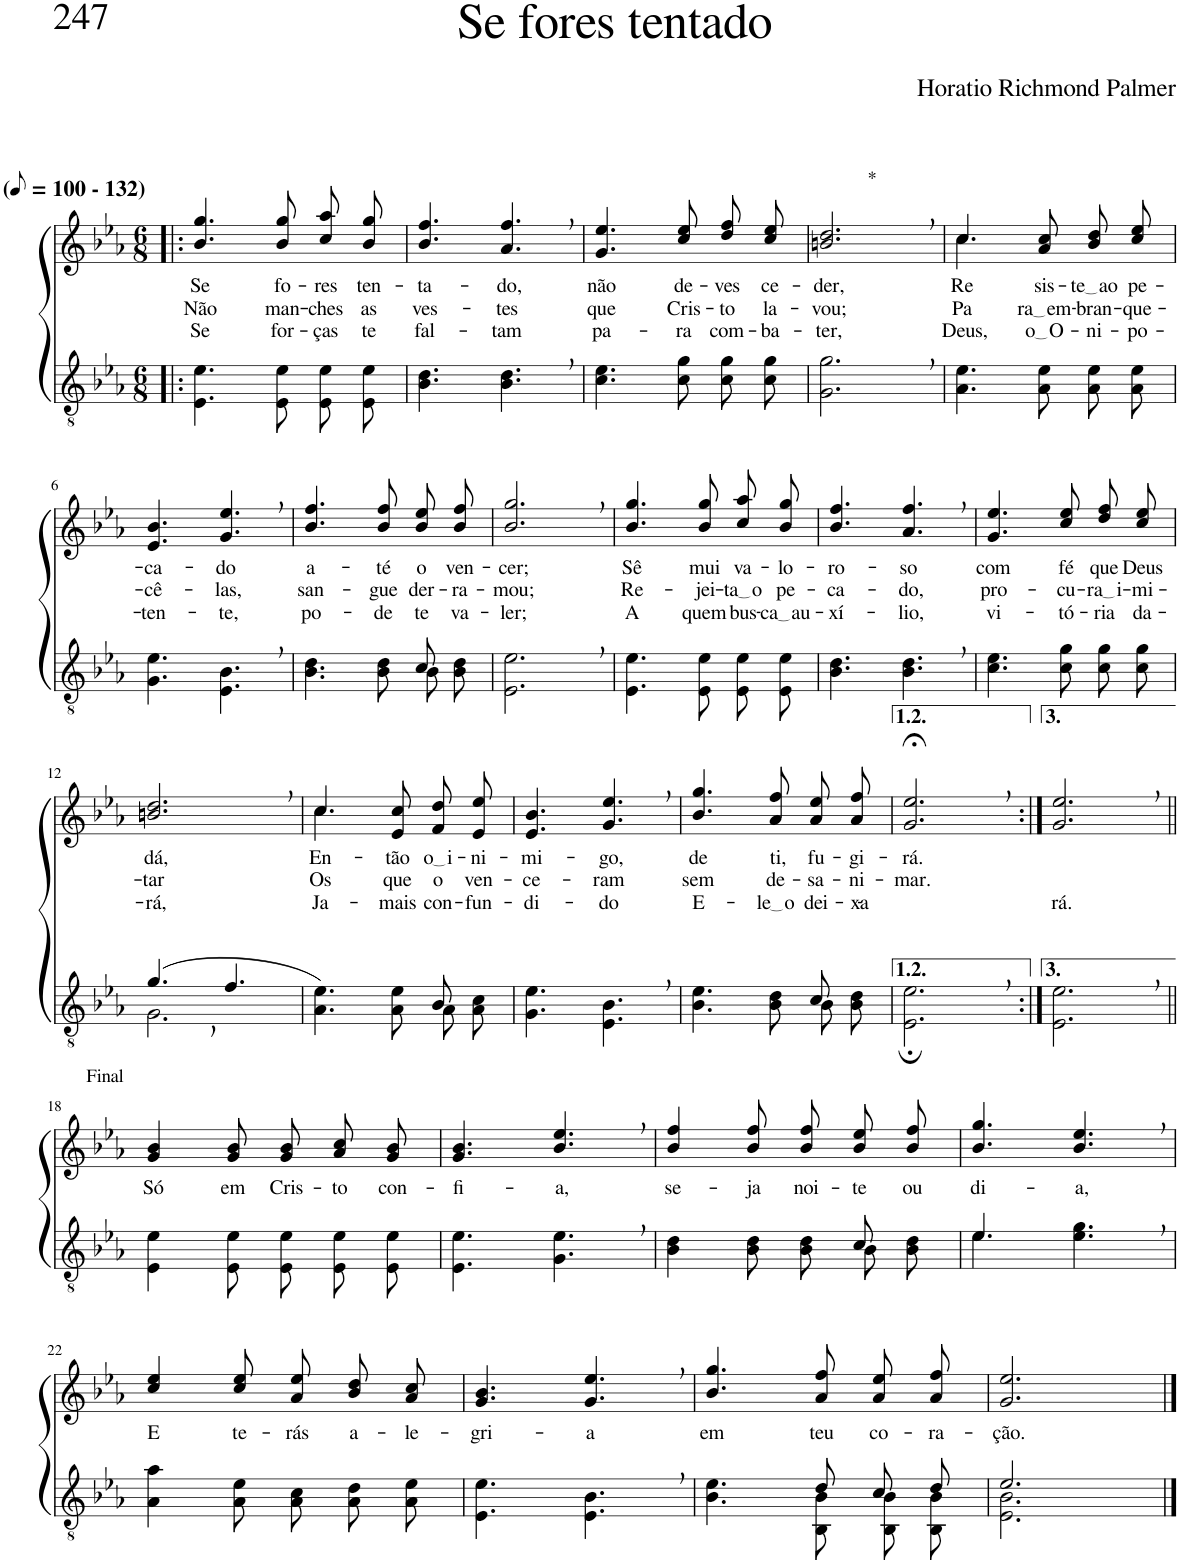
**kern	**kern	**text	**text	**text
*part2	*part1	*part1	*part1	*part1
*staff2	*staff1	*staff1	*staff1	*staff1
*I"Parte III e IV	*I"Parte I e II	*	*	*
*clefGv2	*clefG2	*	*	*
*Trd4c7	*Trd4c7	*	*	*
*k[b-e-a-]	*k[b-e-a-]	*	*	*
*M6/8	*M6/8	*	*	*
*MM50	*MM50	*	*	*
=1!|:	=1!|:	=1!|:	=1!|:	=1!|:
!	!LO:TX:a:B:t=(	!	!	!
!	!LO:TX:a:B:t=- 132)	!	!	!
!	!	!LO:LY:b	!LO:LY:b	!LO:LY:b
4.E-\ 4.e-\	4.b-/ 4.gg/	Se	Não	Se
!	!	!LO:LY:b	!LO:LY:b	!LO:LY:b
8E-/ 8e-/L	8b-\ 8gg\L	fo-	man-	for-
!	!	!LO:LY:b	!LO:LY:b	!LO:LY:b
8E-/ 8e-/	8cc\ 8aa-\	-res	-ches	-ças
!	!	!LO:LY:b	!LO:LY:b	!LO:LY:b
8E-/ 8e-/J	8b-\ 8gg\J	ten-	as	te
=2	=2	=2	=2	=2
!	!	!LO:LY:b	!LO:LY:b	!LO:LY:b
4.B-\ 4.d\	4.b-/ 4.ff/	-ta-	ves-	fal-
!	!	!LO:LY:b	!LO:LY:b	!LO:LY:b
4.B-\, 4.d\,	4.a-/, 4.ff/,	-do,	-tes	-tam
=3	=3	=3	=3	=3
!	!	!LO:LY:b	!LO:LY:b	!LO:LY:b
4.c\ 4.e-\	4.g/ 4.ee-/	não	que	pa-
!	!	!LO:LY:b	!LO:LY:b	!LO:LY:b
8c\ 8g\L	8cc\ 8ee-\L	de-	Cris-	-ra
!	!	!LO:LY:b	!LO:LY:b	!LO:LY:b
8c\ 8g\	8dd\ 8ff\	-ves	-to	com-
!	!	!LO:LY:b	!LO:LY:b	!LO:LY:b
8c\ 8g\J	8cc\ 8ee-\J	ce-	la-	-ba-
=4	=4	=4	=4	=4
!	!LO:TX:a:t=*	!	!	!
!	!	!LO:LY:b	!LO:LY:b	!LO:LY:b
2.G\, 2.g\,	2.bn/, 2.dd/,	-der,	-vou;	-ter,
=5	=5	=5	=5	=5
!	!	!LO:LY:b	!LO:LY:b	!LO:LY:b
*	*^	*	*	*
4.A-\ 4.e-\	4.cc\	4.cc/	Re-	Pa-	Deus,
!	!	!	!LO:LY:b	!LO:LY:b	!LO:LY:b
8A-\ 8e-\L	4.ryy	8a-\ 8cc\L	sis-	ra em	o O
!	!	!	!LO:LY:b	!LO:LY:b	!LO:LY:b
8A-\ 8e-\	.	8b-\ 8dd\	te ao	-bran-	-ni-
!	!	!	!LO:LY:b	!LO:LY:b	!LO:LY:b
8A-\ 8e-\J	.	8cc\ 8ee-\J	pe-	-que-	-po-
!!LO:LB:g=z
=6	=6	=6	=6	=6	=6
!	!	!	!LO:LY:b	!LO:LY:b	!LO:LY:b
*	*v	*v	*	*	*
4.G\ 4.e-\	4.e-/ 4.b-/	-ca-	-cê-	ten-
!	!	!LO:LY:b	!LO:LY:b	!LO:LY:b
4.E-\, 4.B-\,	4.g/, 4.ee-/,	-do	-las,	-te,
=7	=7	=7	=7	=7
*^	*	*	*	*
!	!	!	!LO:LY:b	!LO:LY:b	!LO:LY:b
2ryy	4.B-\ 4.d\	4.b-/ 4.ff/	a-	san-	po-
!	!	!	!LO:LY:b	!LO:LY:b	!LO:LY:b
.	8B-\ 8d\L	8b-\ 8ff\L	-té	-gue	-de
!	!	!	!LO:LY:b	!LO:LY:b	!LO:LY:b
8c/	8B-\	8b-\ 8ee-\	o	der-	te
!	!	!	!LO:LY:b	!LO:LY:b	!LO:LY:b
8ryy	8B-\ 8d\J	8b-\ 8ff\J	ven-	-ra-	va-
=8	=8	=8	=8	=8	=8
!	!	!	!LO:LY:b	!LO:LY:b	!LO:LY:b
*v	*v	*	*	*	*
2.E-\, 2.e-\,	2.b-/, 2.gg/,	-cer;	-mou;	-ler;
=9	=9	=9	=9	=9
!	!	!LO:LY:b	!LO:LY:b	!LO:LY:b
4.E-\ 4.e-\	4.b-/ 4.gg/	Sê	Re-	A
!	!	!LO:LY:b	!LO:LY:b	!LO:LY:b
8E-/ 8e-/L	8b-\ 8gg\L	mui	-jei-	quem
!	!	!LO:LY:b	!LO:LY:b	!LO:LY:b
8E-/ 8e-/	8cc\ 8aa-\	va-	ta o	bus-
!	!	!LO:LY:b	!LO:LY:b	!LO:LY:b
8E-/ 8e-/J	8b-\ 8gg\J	-lo-	pe-	ca au
=10	=10	=10	=10	=10
!	!	!LO:LY:b	!LO:LY:b	!LO:LY:b
4.B-\ 4.d\	4.b-/ 4.ff/	-ro-	-ca-	-xí-
!	!	!LO:LY:b	!LO:LY:b	!LO:LY:b
4.B-\, 4.d\,	4.a-/, 4.ff/,	-so	-do,	-lio,
=11	=11	=11	=11	=11
!	!	!LO:LY:b	!LO:LY:b	!LO:LY:b
4.c\ 4.e-\	4.g/ 4.ee-/	com	pro-	vi-
!	!	!LO:LY:b	!LO:LY:b	!LO:LY:b
8c\ 8g\L	8cc\ 8ee-\L	fé	-cu-	-tó-
!	!	!LO:LY:b	!LO:LY:b	!LO:LY:b
8c\ 8g\	8dd\ 8ff\	que	ra i	-ria
!	!	!LO:LY:b	!LO:LY:b	!LO:LY:b
8c\ 8g\J	8cc\ 8ee-\J	Deus	-mi-	da-
!!LO:LB:g=z
=12	=12	=12	=12	=12
*^	*	*	*	*
!	!	!	!LO:LY:b	!LO:LY:b	!LO:LY:b
(4.g,/	2.G\	2.bn/, 2.dd/,	dá,	-tar	-rá,
4.f/	.	.	.	.	.
=13	=13	=13	=13	=13	=13
!	!	!	!LO:LY:b	!LO:LY:b	!LO:LY:b
*	*	*^	*	*	*
4.A-\ 4.e-\)	2ryy	4.cc\	4.cc/	En-	Os	Ja-
!	!	!	!	!LO:LY:b	!LO:LY:b	!LO:LY:b
8A-\ 8e-\L	.	8e-/ 8cc/L	4.ryy	-tão	que	-mais
!	!	!	!	!LO:LY:b	!LO:LY:b	!LO:LY:b
8A-\	8B-/	8f/ 8dd/	.	o i	o	con-
!	!	!	!	!LO:LY:b	!LO:LY:b	!LO:LY:b
8A-\ 8c\J	8ryy	8e-/ 8ee-/J	.	-ni-	ven-	-fun-
*	*	*v	*v	*	*	*
=14	=14	=14	=14	=14	=14
!	!	!	!LO:LY:b	!LO:LY:b	!LO:LY:b
*v	*v	*	*	*	*
4.G\ 4.e-\	4.e-/ 4.b-/	-mi-	-ce-	-di-
!	!	!LO:LY:b	!LO:LY:b	!LO:LY:b
4.E-\, 4.B-\,	4.g/, 4.ee-/,	-go,	-ram	-do
=15	=15	=15	=15	=15
*^	*	*	*	*
!	!	!	!LO:LY:b	!LO:LY:b	!LO:LY:b
2ryy	4.B-\ 4.e-\	4.b-/ 4.gg/	de	sem	E-
!	!	!	!LO:LY:b	!LO:LY:b	!LO:LY:b
.	8B-\ 8d\L	8a-\ 8ff\L	ti,	de-	le o
!	!	!	!LO:LY:b	!LO:LY:b	!LO:LY:b
8c/	8B-\	8a-\ 8ee-\	fu-	-sa-	dei-
!	!	!	!LO:LY:b	!LO:LY:b	!LO:LY:b
8ryy	8B-\ 8d\J	8a-\ 8ff\J	-gi-	-ni-	-xa-
=16	=16	=16	=16	=16	=16
!	!	!	!LO:LY:b	!LO:LY:b	!
*v	*v	*	*	*	*
2.E-\;, 2.e-\;,	2.g/;<, 2.ee-/;<,	-rá.	-mar.	.
=17:|!	=17:|!	=17:|!	=17:|!	=17:|!
!	!	!	!	!LO:LY:b
2.E-\, 2.e-\,	2.g/, 2.ee-/,	.	.	-rá.
!!LO:LB:g=z
=18||	=18||	=18||	=18||	=18||
!	!LO:TX:a:t=Final	!	!	!
!	!	!LO:LY:b	!	!
4E-\ 4e-\	4g/ 4b-/	Só	.	.
!	!	!LO:LY:b	!	!
8E-\ 8e-\	8g/ 8b-/	em	.	.
!	!	!LO:LY:b	!	!
8E-/ 8e-/L	8g/ 8b-/L	Cris-	.	.
!	!	!LO:LY:b	!	!
8E-/ 8e-/	8a-/ 8cc/	-to	.	.
!	!	!LO:LY:b	!	!
8E-/ 8e-/J	8g/ 8b-/J	con-	.	.
=19	=19	=19	=19	=19
!	!	!LO:LY:b	!	!
4.E-\ 4.e-\	4.g/ 4.b-/	-fi-	.	.
!	!	!LO:LY:b	!	!
4.G\, 4.e-\,	4.b-/, 4.ee-/,	-a,	.	.
=20	=20	=20	=20	=20
*^	*	*	*	*
!	!	!	!LO:LY:b	!	!
2ryy	4B-\ 4d\	4b-/ 4ff/	se-	.	.
!	!	!	!LO:LY:b	!	!
.	8B-\ 8d\	8b-/ 8ff/	-ja	.	.
!	!	!	!LO:LY:b	!	!
.	8B-\ 8d\L	8b-\ 8ff\L	noi-	.	.
!	!	!	!LO:LY:b	!	!
8c/	8B-\	8b-\ 8ee-\	-te	.	.
!	!	!	!LO:LY:b	!	!
8ryy	8B-\ 8d\J	8b-\ 8ff\J	ou	.	.
=21	=21	=21	=21	=21	=21
!	!	!	!LO:LY:b	!	!
4.e-\	4.e-/	4.b-/ 4.gg/	di-	.	.
!	!	!	!LO:LY:b	!	!
4.e-\, 4.g\,	4.ryy	4.b-/, 4.ee-/,	-a,	.	.
!!LO:LB:g=z
=22	=22	=22	=22	=22	=22
!	!	!	!LO:LY:b	!	!
*v	*v	*	*	*	*
4A-\ 4a-\	4cc/ 4ee-/	E	.	.
!	!	!LO:LY:b	!	!
8A-\ 8e-\	8cc/ 8ee-/	te-	.	.
!	!	!LO:LY:b	!	!
8A-\ 8c\L	8a-\ 8ee-\L	-rás	.	.
!	!	!LO:LY:b	!	!
8A-\ 8d\	8b-\ 8dd\	a-	.	.
!	!	!LO:LY:b	!	!
8A-\ 8e-\J	8a-\ 8cc\J	-le-	.	.
=23	=23	=23	=23	=23
!	!	!LO:LY:b	!	!
4.E-\ 4.e-\	4.g/ 4.b-/	-gri-	.	.
!	!	!LO:LY:b	!	!
4.E-\, 4.B-\,	4.g/, 4.ee-/,	-a	.	.
=24	=24	=24	=24	=24
*^	*	*	*	*
!	!	!	!LO:LY:b	!	!
4.ryy	4.B-\ 4.e-\	4.b-/ 4.gg/	em	.	.
!	!	!	!LO:LY:b	!	!
8d/L	8BB-/ 8B-/L	8a-\ 8ff\L	teu	.	.
!	!	!	!LO:LY:b	!	!
8c/	8BB-/ 8B-/	8a-\ 8ee-\	co-	.	.
!	!	!	!LO:LY:b	!	!
8d/J	8BB-/ 8B-/J	8a-\ 8ff\J	-ra-	.	.
=25	=25	=25	=25	=25	=25
!	!	!	!LO:LY:b	!	!
2.e-/	2.E-\ 2.B-\	2.g/ 2.ee-/	-ção.	.	.
*v	*v	*	*	*	*
==	==	==	==	==
*-	*-	*-	*-	*-
